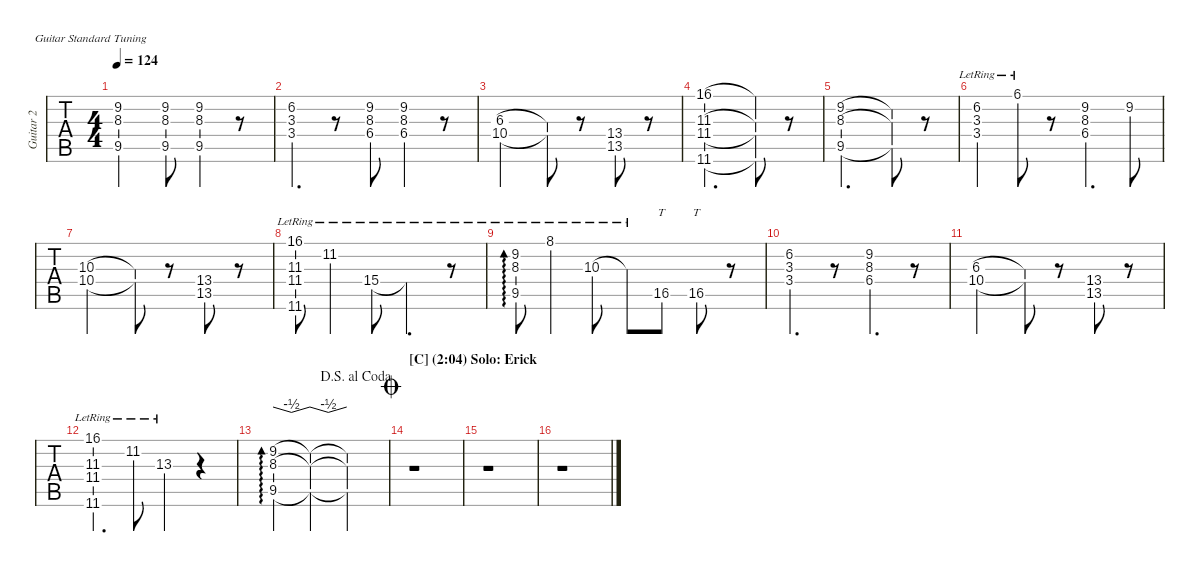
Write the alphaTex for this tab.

\defaultSystemsLayout 4
\hideDynamics
\bracketExtendMode nobrackets
\multiTrackTrackNamePolicy allsystems
\firstSystemTrackNameMode fullname
\otherSystemsTrackNameMode fullname
\otherSystemsTrackNameOrientation horizontal
\track ("Guitar 2" "Guitar 2") {instrument overdrivenguitar}
\staff {tabs}
\tuning (E4 B3 G3 D3 A2 E2)
\ts (4 4)
\scale
0.995157
\tempo 124
\accidentals auto
\clef g2
\ottava regular
\simile none
\ks c
(9.5{acc #} 8.3{acc #} 9.2{acc #}).2{dy mf} (9.5{st acc #} 8.3{st acc #} 9.2{st acc #}).8 (9.5{acc #} 8.3{acc #} 9.2{acc #}).4 r.8 |
\scale
1.00199 (3.4 6.2 3.3{acc #}).4{d} r.8 (6.4{st acc #} 9.2{st acc #} 8.3{st acc #}).8 (6.4{acc #} 8.3{acc #} 9.2{acc #}).4 r.8 |
\scale
0.999336 (6.3{acc #} 10.4{acc #}).2 (6.3{t acc #} 10.4{t acc #}).8 r.8 (13.5{acc #} 13.4{acc #}).8 r.8 |
\scale
0.995157 (11.6{acc #} 11.3{acc #} 11.4{acc #} 16.1{acc #}).2{d} (11.6{t acc #} 11.3{t acc #} 11.4{t acc #} 16.1{t acc #}).8 r.8 |
\scale
1.00352 (9.5{acc #} 8.3{acc #} 9.2{acc #}).2{d} (9.5{t acc #} 8.3{t acc #} 9.2{t acc #}).8 r.8 |
\scale
1.00199 (3.4{lr} 6.2{lr} 3.3{lr acc #}).4 6.1{lr acc #}.8 r.8 (6.4{acc #} 9.2{acc #} 8.3{acc #}).4{d} 9.2{st acc #}.8 |
\scale
1.00352 (10.4 10.3).2 (10.4{t} 10.3{t}).8 r.8 (13.5{acc #} 13.4{acc #}).8 r.8 |
\scale
0.990977 (11.6{lr acc #} 11.3{lr acc #} 11.4{lr acc #} 16.1{lr acc #}).8 11.2{lr acc #}.4 15.4{lr}.8 15.4{lr t}.4{d} r.8 |
\scale
1.00352 (9.5{lr acc #} 8.3{lr acc #} 9.2{lr acc #}).8{ad 0} 8.1{lr}.4 10.3{lr}.8 10.3{lr t}.8 16.5{st acc #}.8{tt} 16.5{acc #}.8{tt} r.8 |
\scale
1.00234 (3.4 6.2 3.3{acc #}).4{d} r.8 (6.4{acc #} 9.2{acc #} 8.3{acc #}).4{d} r.8 |
\scale
0.9955 (6.3{acc #} 10.4{acc #}).2 (6.3{t acc #} 10.4{t acc #}).8 r.8 (13.5{acc #} 13.4{acc #}).8 r.8 |
\scale
1.01222 (11.6{lr acc #} 11.3{lr acc #} 11.4{lr acc #} 16.1{lr acc #}).4{d} 11.2{lr acc #}.8 13.3{lr acc #}.4 r.4 |
\scale
0.989945
\jump dalsegnoalcoda
(8.3{acc #} 9.2{acc #} 9.5{acc #}).4{tbe (dip default 30.599999999999998 0 43.8 -2 45 -2 59.4 0) ad 0} (8.3{t acc #} 9.2{t acc #} 9.5{t acc #}).4{tbe (dip default 30.599999999999998 0 44.4 -2 45 -2 59.4 0)} (8.3{t acc #} 9.2{t acc #} 9.5{t acc #}).2 |
\section ("C" "(2:04) Solo: Erick")
\scale
1.00199
\jump coda
r.1 |
\scale
1.00352 r.1 |
\scale
0.990977 r.1
